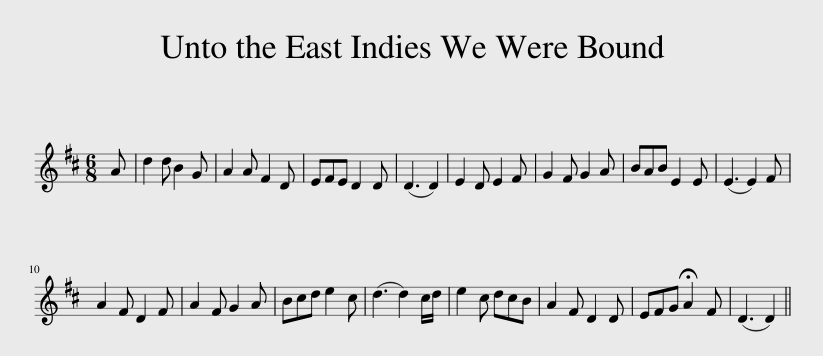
X:1
L:1/8
M:6/8
I:linebreak $
K:D
V:1 treble
V:1
 A | d2 d B2 G | A2 A F2 D | EFE D2 D | (D3 D2) | %5
 E2 D E2 F | G2 F G2 A | BAB E2 E | (E3 E2) F |$ A2 F D2 F | %10
 A2 F G2 A | Bcd e2 c | (d3 d2) c/d/ | e2 c dcB | A2 F D2 D | %15
 EFG !fermata!A2 F | (D3 D2) || %17
